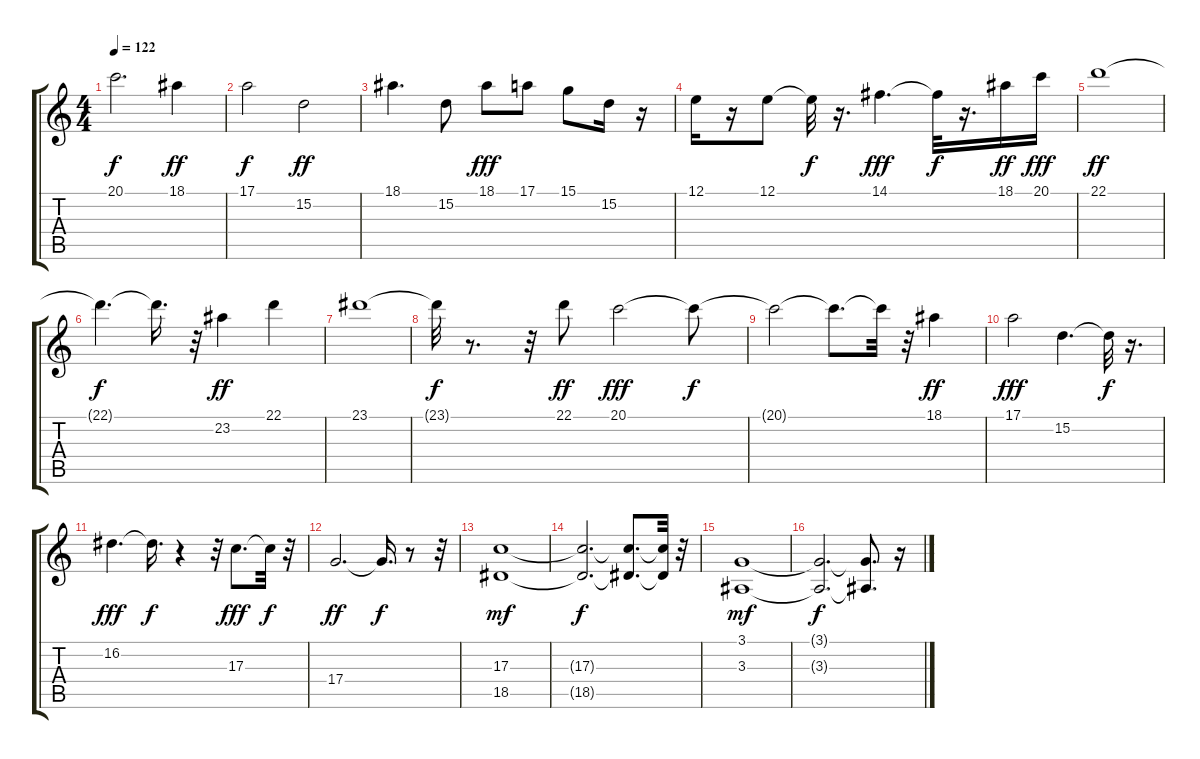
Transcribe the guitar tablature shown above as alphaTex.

\track "" {instrument stringensemble1}
\staff {score tabs}
\tuning (E4 B3 G3 D3 A2 E2) {hide}
\ts (4 4)
\tempo 122
\clef g2
\ks c
20.1{t}.2{d dy f} 18.1.4{dy ff} |
17.1.2{dy f} 15.2.2{dy ff} |
18.1.4{d} 15.2.8 18.1.8{dy fff} 17.1.8 15.1.8 15.2.16 r.16 |
12.1.16 r.16 12.1.8 12.1{t}.32{dy f} r.16{d} 14.1.4{d dy fff} 14.1{t}.32{dy f} r.16{d} 18.1.16{dy ff} 20.1.16{dy fff} |
22.1.1{dy ff} |
22.1{t}.4{d dy f} 22.1{t}.16{d} r.32 23.2.4{dy ff} 22.1.4 |
23.1.1 |
23.1{t}.32{dy f} r.8{d} r.32 22.1.8{dy ff} 20.1.2{dy fff} 20.1{t}.8{dy f} |
20.1{t}.2 20.1{t}.8{d} 20.1{t}.32 r.32 18.1.4{dy ff} |
17.1.2{dy fff} 15.2.4{d} 15.2{t}.32{dy f} r.16{d} |
16.2.4{d dy fff} 16.2{t}.16{d dy f} r.4 r.32 17.3.8{d dy fff} 17.3{t}.32{dy f} r.32 |
17.4.2{d dy ff} 17.4{t}.16{d dy f} r.8 r.32 |
(17.3 18.5).1{dy mf} |
(17.3{t} 18.5{t}).2{d dy f} (17.3{t} 18.5{t}).8{d} (17.3{t} 18.5{t}).32 r.32 |
(3.1 3.3).1{dy mf} |
(3.1{t} 3.3{t}).2{d dy f} (3.1{t} 3.3{t}).8{d} r.16
